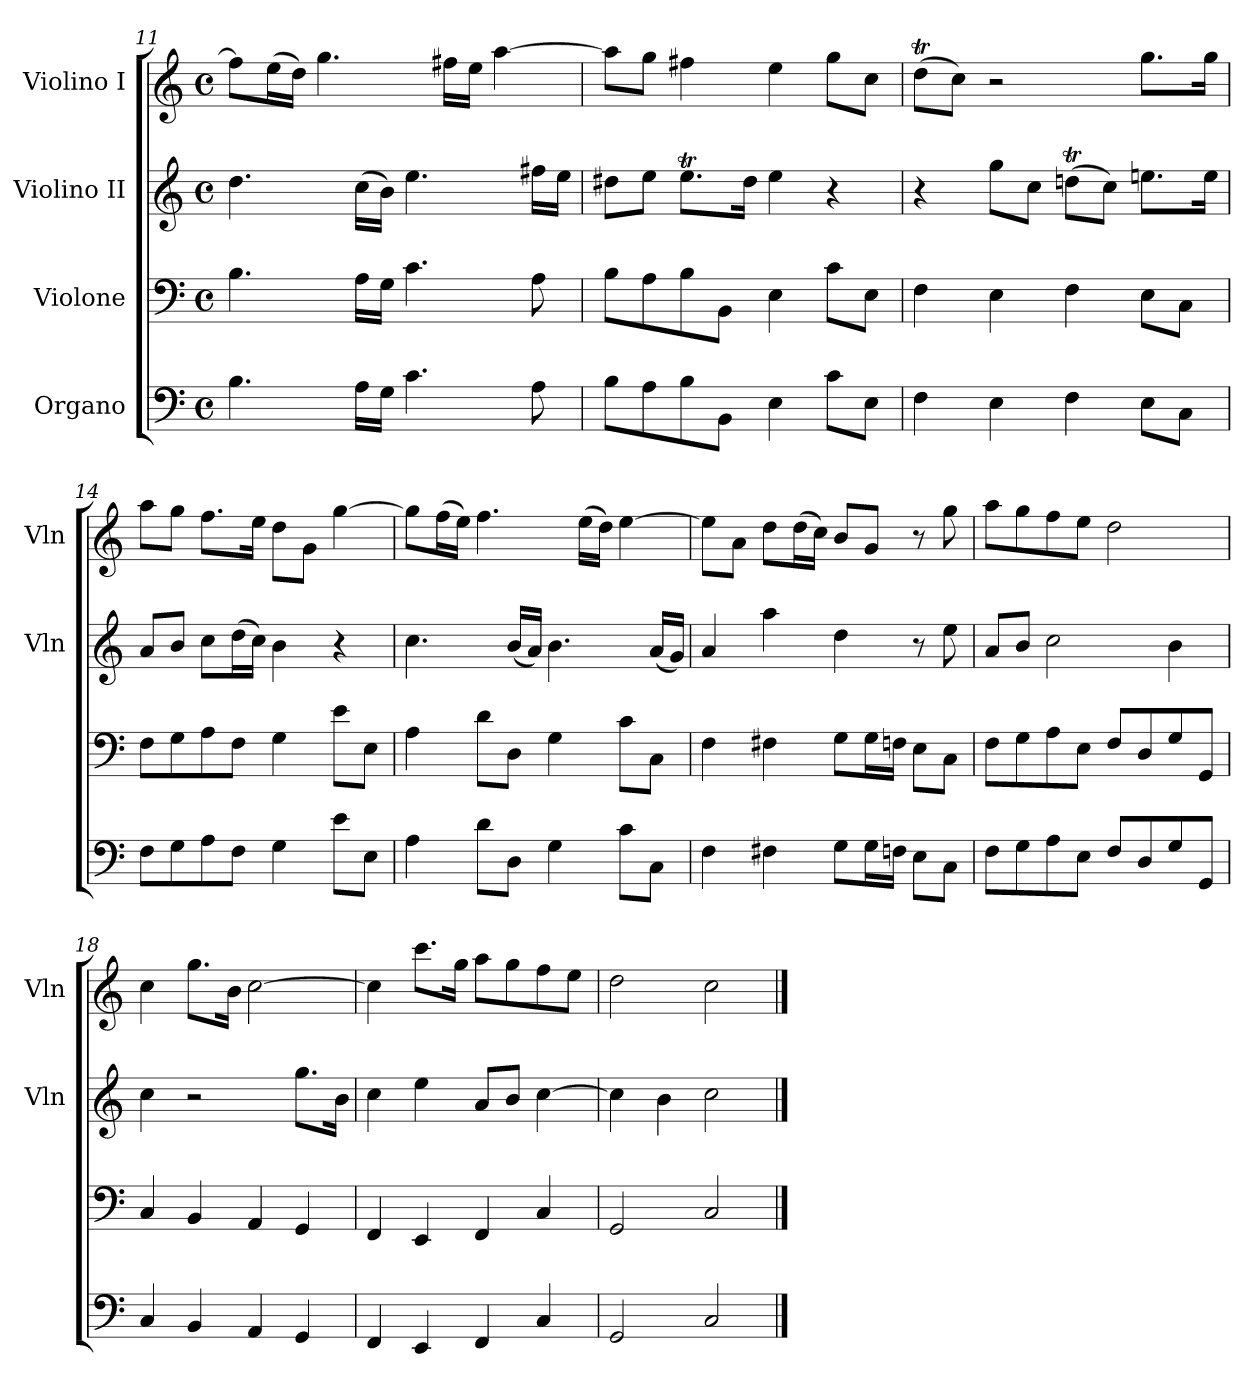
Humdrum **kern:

**kern	**kern	**kern	**kern
*part4	*part3	*part2	*part1
*staff4	*staff3	*staff2	*staff1
*I"Organo	*I"Violone	*I"Violino II	*I"Violino I
*	*	*I'Vln	*I'Vln
*clefF4	*clefF4	*clefG2	*clefG2
*k[]	*k[]	*k[]	*k[]
*M4/4	*M4/4	*M4/4	*M4/4
*met(c)	*met(c)	*met(c)	*met(c)
=11	=11	=11	=11
4.B	4.B	4.dd	8ffL]
.	.	.	(16eeL
.	.	.	16ddJJ)
.	.	.	4.gg
16ALL	16ALL	(16ccLL	.
16GJJ	16GJJ	16bJJ)	.
4.c	4.c	4.ee	.
.	.	.	16ff#XLL
.	.	.	16eeJJ
.	.	.	[4aa
8A	8A	16ff#XLL	.
.	.	16eeJJ	.
=12	=12	=12	=12
8BL	8BL	8dd#XL	8aaL]
8A	8A	8eeJ	8ggJ
8B	8B	8.eetL	4ff#X
8BBJ	8BBJ	.	.
.	.	16dd#Jk	.
4E	4E	4ee	4ee
8cL	8cL	4r	8ggL
8EJ	8EJ	.	8ccJ
=13	=13	=13	=13
4F	4F	4r	(8ddTL
.	.	.	8ccJ)
4E	4E	8ggL	2r
.	.	8ccJ	.
4F	4F	(8ddnTL	.
.	.	8ccJ)	.
8EL	8EL	8.eenL	8.ggL
8CJ	8CJ	.	.
.	.	16eeJk	16ggJk
=14	=14	=14	=14
8FL	8FL	8aL	8aaL
8G	8G	8bJ	8ggJ
8A	8A	8ccL	8.ffL
8FJ	8FJ	(16ddL	.
.	.	16ccJJ)	16eeJk
4G	4G	4b	8ddL
.	.	.	8gJ
8eL	8eL	4r	[4gg
8EJ	8EJ	.	.
=15	=15	=15	=15
4A	4A	4.cc	8ggL]
.	.	.	(16ffL
.	.	.	16eeJJ)
8dL	8dL	.	4.ff
8DJ	8DJ	(16bLL	.
.	.	16aJJ)	.
4G	4G	4.b	.
.	.	.	(16eeLL
.	.	.	16ddJJ)
8cL	8cL	.	[4ee
8CJ	8CJ	(16aLL	.
.	.	16gJJ)	.
=16	=16	=16	=16
4F	4F	4a	8eeL]
.	.	.	8aJ
4F#X	4F#X	4aa	8ddL
.	.	.	(16ddL
.	.	.	16ccJJ)
8GL	8GL	4dd	8bL
16GL	16GL	.	8gJ
16FnJJ	16FnJJ	.	.
8EL	8EL	8r	8r
8CJ	8CJ	8ee	8gg
=17	=17	=17	=17
8FL	8FL	8aL	8aaL
8G	8G	8bJ	8gg
8A	8A	2cc	8ff
8EJ	8EJ	.	8eeJ
8FL	8FL	.	2dd
8D	8D	.	.
8G	8G	4b	.
8GGJ	8GGJ	.	.
=18	=18	=18	=18
4C	4C	4cc	4cc
4BB	4BB	2r	8.ggL
.	.	.	16bJk
4AA	4AA	.	[2cc
4GG	4GG	8.ggL	.
.	.	16bJk	.
=19	=19	=19	=19
4FF	4FF	4cc	4cc]
4EE	4EE	4ee	8.cccL
.	.	.	16ggJk
4FF	4FF	8aL	8aaL
.	.	8bJ	8gg
4C	4C	[4cc	8ff
.	.	.	8eeJ
=20	=20	=20	=20
2GG	2GG	4cc]	2dd
.	.	4b	.
2C	2C	2cc	2cc
==	==	==	==
*-	*-	*-	*-
